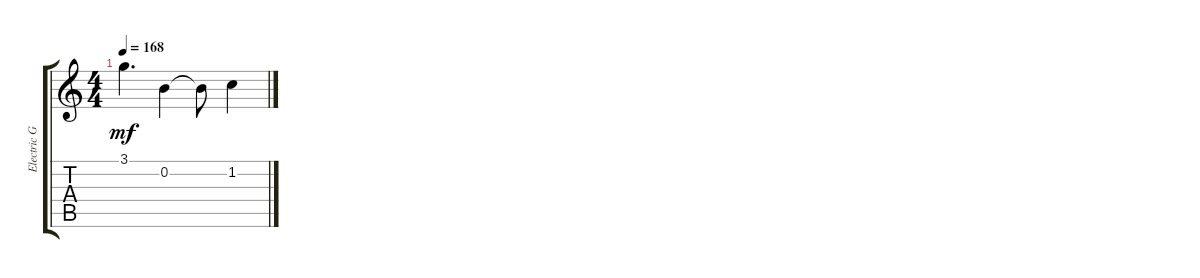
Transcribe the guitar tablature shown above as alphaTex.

\track ("Electric Guitar 1" "Electric G") {instrument overdrivenguitar}
\staff {score tabs}
\tuning (E4 B3 G3 D3 A2 E2) {hide}
\ts (4 4)
\tempo 168
\clef g2
\ks c
3.1.4{d dy mf} 0.2.4 0.2{t}.8 1.2.4
